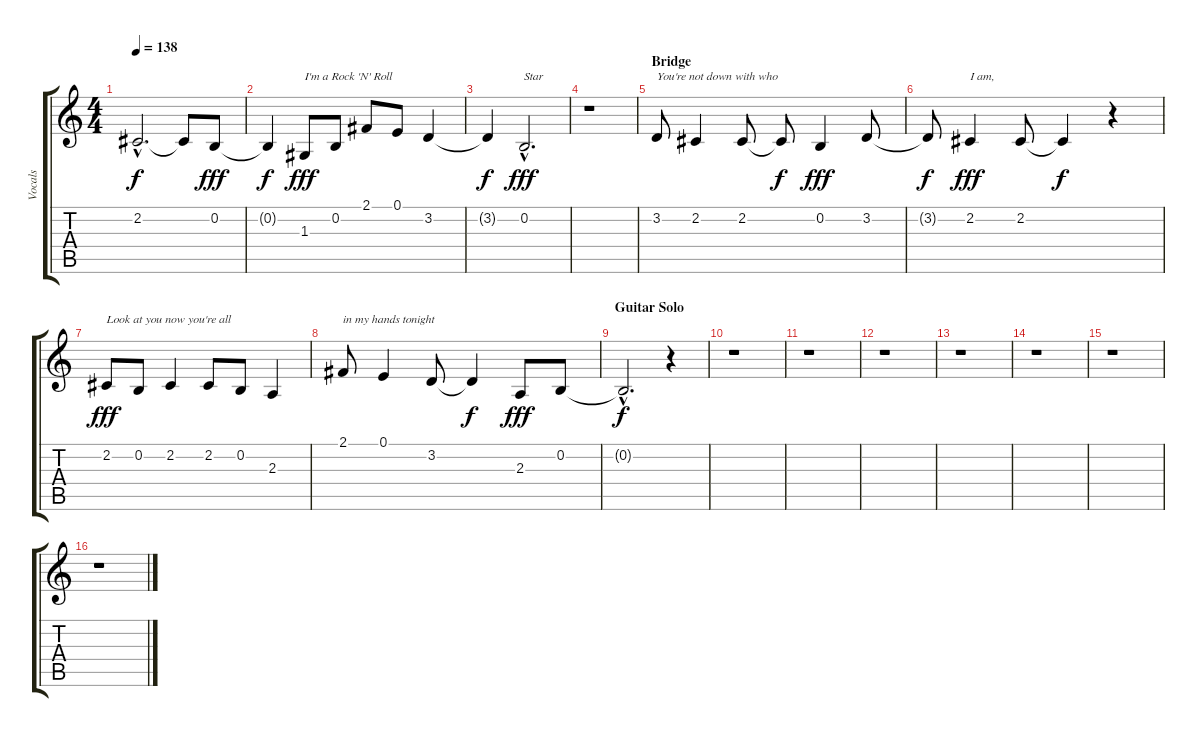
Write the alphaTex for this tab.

\track ("Vocals" "Vocals") {instrument tenorsax}
\staff {score tabs}
\tuning (E4 B3 G3 D3 A2 E2) {hide}
\ts (4 4)
\tempo 138
\clef g2
\ks c
2.2{hac t}.2{d dy f} 2.2{t}.8 0.2.8{dy fff} |
0.2{t}.4{dy f} 1.3.8{txt "I'm a Rock 'N' Roll" dy fff} 0.2.8 2.1.8 0.1.8 3.2.4 |
3.2{t}.4{dy f} 0.2{hac}.2{d txt "Star" dy fff} |
r.1 |
\section ("" "Bridge")
3.2.8{txt "You're not down with who"} 2.2.4 2.2.8 2.2{t}.8{dy f} 0.2.4{dy fff} 3.2.8 |
3.2{t}.8{dy f} 2.2.4{txt "I am," dy fff} 2.2.8 2.2{t}.4{dy f} r.4 |
2.2.8{txt "Look at you now you're all" dy fff} 0.2.8 2.2.4 2.2.8 0.2.8 2.3.4 |
2.1.8{txt "in my hands tonight"} 0.1.4 3.2.8 3.2{t}.4{dy f} 2.3.8{dy fff} 0.2.8 |
\section ("" "Guitar Solo")
0.2{hac t}.2{d dy f} r.4 |
r.1 |
r.1 |
r.1 |
r.1 |
r.1 |
r.1 |
r.1
